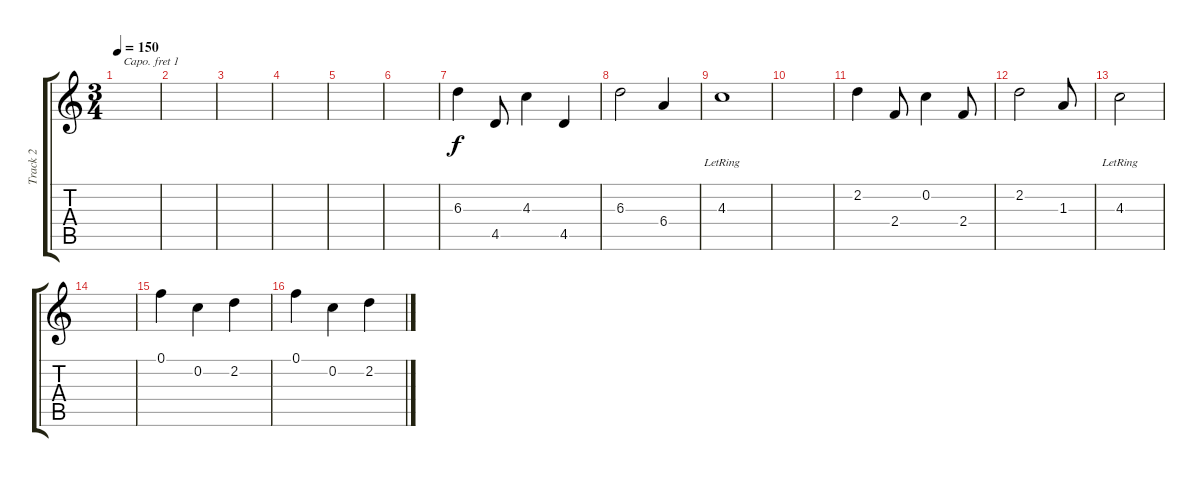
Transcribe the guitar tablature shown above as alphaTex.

\track ("Track 2" "Track 2") {instrument distortionguitar}
\staff {score tabs}
\capo 1
\tuning (E4 B3 G3 D3 A2 E2) {hide}
\ts (3 4)
\tempo 150
\clef g2
\ks c
|
|
|
|
|
|
6.3.4 4.5.8 4.3.4 4.5.4 |
6.3.2 6.4.4 |
4.3{lr}.1 |
|
2.2.4 2.4.8 0.2.4 2.4.8 |
2.2.2 1.3.8 |
4.3{lr}.2 |
|
0.1.4 0.2.4 2.2.4 |
0.1.4 0.2.4 2.2.4
